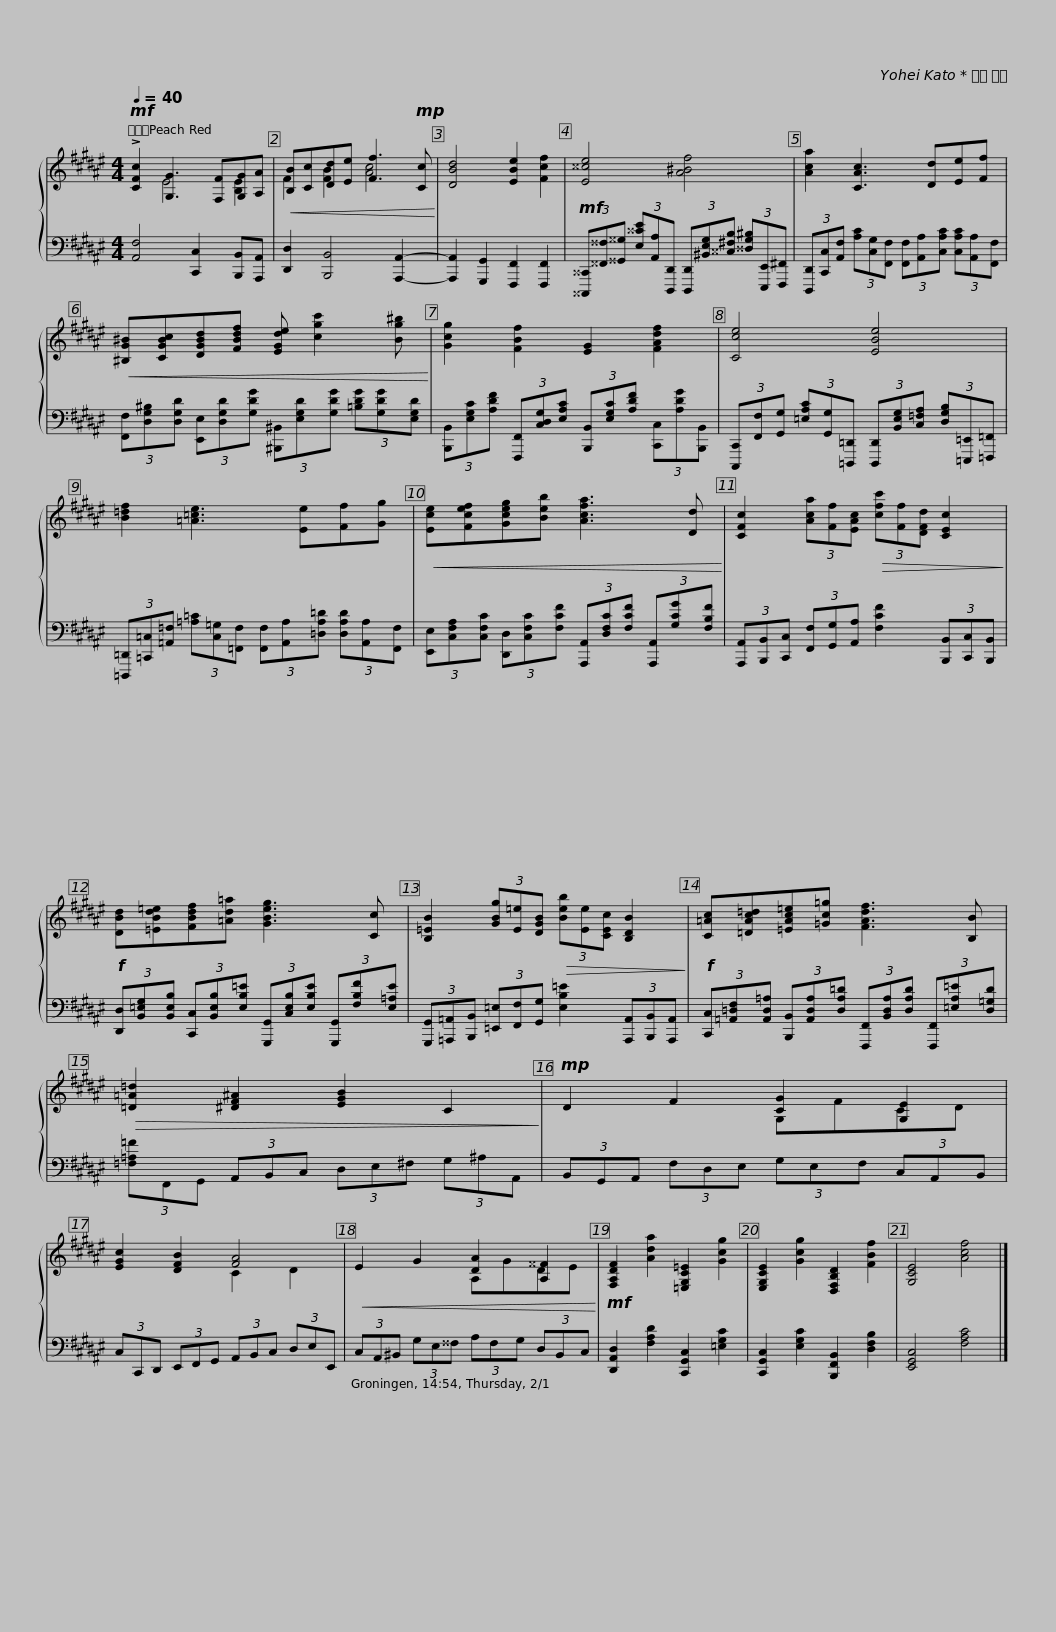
X:1
%%score { ( 1 2 ) | 3 }
L:1/8
Q:1/4=40
M:4/4
I:linebreak $
K:F#
V:1 treble
V:2 treble
V:3 bass
V:1
!mf! !>![CFc]2 [G,G]3 [F,F][G,G][A,A] |!<(! [B,B][Cc][Dd][Ee] [Ff]3!mp! [Cc]!<)! | [DBd]4 [EBe]2 [Fcf]2 |!mf! [E^^ce]4 [A^Bf]4 |$ [Aca]2 [CAc]3 [Dd][Ee][Ff] | %5
!<(! [^B,G^B][CGBc][DGBd][FBdf] [EGde] [cgc']2 [Bg^b]!<)! |$ [Gcg]2 [FBf]2 [EG]2 [FAdf]2 | [Cce]4 [EBe]4 |$ [B=df]2 [=A=ce]3 [Ee][Ff][Gg] |!<(! [Ece][Fcef][Gceg][Beb] [Acfa]3 [Dd]!<)! |$ %10
 [CFc]2 (3[Aca][Ff][EAc]!>(! (3[cfc'][Ff][DFd] [CEc]2!>)! |!f! [DBd][=EBd=e][FBdf][=Ad=a] [GBeg]3 [Cc] |$ [B,=EB]2 (3[GBg][E=e][DGB]!>(! (3[Beb][Ee][CEc] [B,DB]2!>)! |!f! [C=Ac][=DAc=d][=EAc=e][=Gc=g] [FAdf]3 [B,B] |$!>(! [=D=A=d]2 [^DF^A]2 [EGB]2 C2!>)! | %15
!mp! D2 F2 [CG]2 [G,E]2 | [EGc]2 [DFB]2 [FA]4 |$!<(! E2 G2 [DA]2 [A,^^F]2!<)! |!mf! [F,A,DF]2 [Ada]2 [=E,G,C=E]2 [Gcg]2 | [E,G,CE]2 [Gcg]2 [D,F,B,D]2 [FBf]2 | %20
 [G,CE]4 [Acf]4 |] %21
V:2
 x2 E4 [B,E]2 | F2 [FB]2 [Ac]4 | x8 | x8 |$ x8 | %5
 x8 |$ x8 | x8 |$ x8 | x8 |$ %10
 x8 | x8 |$ x8 | x8 |$ x8 | %15
 x4 G,FCD | x4 C2 D2 |$ x4 A,GDE | x8 | x8 | %20
 x8 |] %21
V:3
 [A,,F,]4 [C,,C,]2 [B,,,B,,][A,,,A,,] | [D,,D,]2 [B,,,B,,]4 [A,,,A,,]2- | [A,,,A,,]2 [G,,,G,,]2 [F,,,F,,]2 [F,,,F,,]2 | (3[^^C,,,^^C,,][^^F,,^^F,][^^G,,^^G,] (3[E,^^CE][A,,A,][D,,,D,,] (3[D,,,D,,][^B,,E,G,][^^C,^F,B,] (3[^^D,G,^B,][E,,,E,,][F,,,^F,,] |$ (3[D,,,D,,][C,,C,][A,,F,] (3[A,C][C,G,][F,,F,] (3[F,,F,][A,,A,][C,A,C] (3[C,A,C][A,,A,][F,,F,] | %5
 (3[F,,F,][D,G,^B,][D,G,D] (3[E,,E,][D,G,D][G,DG] (3[^B,,,^B,,][E,G,D][G,DG] (3[=B,DG][G,DG][E,G,D] |$ (3[B,,,B,,][E,G,C][A,DF] (3[F,,,F,,][C,D,G,][E,A,C] (3[B,,,B,,][E,G,C][A,DF] (3[C,,C,][A,DG][B,,,B,,] | (3[C,,,C,,][F,,F,][G,,G,] (3[=E,A,C][G,,G,][=D,,,=D,,] (3[D,,,D,,][B,,E,G,][C,=F,A,] (3[D,G,B,][=E,,,=E,,][=F,,,=F,,] |$ (3[=D,,,=D,,][=C,,=C,][=A,,=F,] (3[=A,=C][C,=G,][=F,,F,] (3[F,,F,][A,,A,][=D,A,=D] (3[D,A,D][A,,A,][F,,F,] | (3[E,,E,][C,F,A,][C,F,C] (3[D,,D,][C,F,C][F,CF] (3[A,,,A,,][D,F,C][F,CF] (3[A,,,A,,][G,CG][F,B,F] |$ %10
 (3[A,,,A,,][B,,,B,,][C,,C,] (3[F,,F,][G,,G,][A,,A,] [F,CF]2 (3[B,,,B,,][C,,C,][B,,,B,,] | (3[D,,D,][B,,=E,G,][B,,E,B,] (3[C,,C,][B,,E,B,][E,B,=E] (3[G,,,G,,][C,E,B,][E,B,E] (3[G,,,G,,][F,B,F][E,=A,E] |$ (3[G,,,G,,][=A,,,=A,,][B,,,B,,] (3[=E,,=E,][F,,F,][G,,G,] [E,B,=E]2 (3[A,,,A,,][B,,,B,,][A,,,A,,] | (3[C,,C,][=A,,=D,F,][A,,D,=A,] (3[B,,,B,,][A,,D,A,][D,A,=D] (3[F,,,F,,][B,,D,A,][D,A,D] (3[F,,,F,,][=E,A,=E][D,=G,D] |$ (3[=F,=A,=F]F,,G,, (3A,,B,,C, (3D,E,^F, (3G,^A,A,, | %15
 (3B,,G,,A,, (3F,D,E, (3G,E,F, (3C,A,,B,, | (3C,C,,D,, (3E,,F,,G,, (3A,,B,,C, (3D,E,E,, |$ (3C,A,,^B,, (3G,E,^^F, (3A,F,G, (3D,B,,C, | [D,,A,,D,]2 [F,A,D]2 [C,,G,,C,]2 [=E,G,C]2 | [C,,G,,C,]2 [E,G,C]2 [B,,,F,,B,,]2 [D,F,B,]2 | %20
 [E,,G,,C,]4 [F,A,C]4 |] %21
